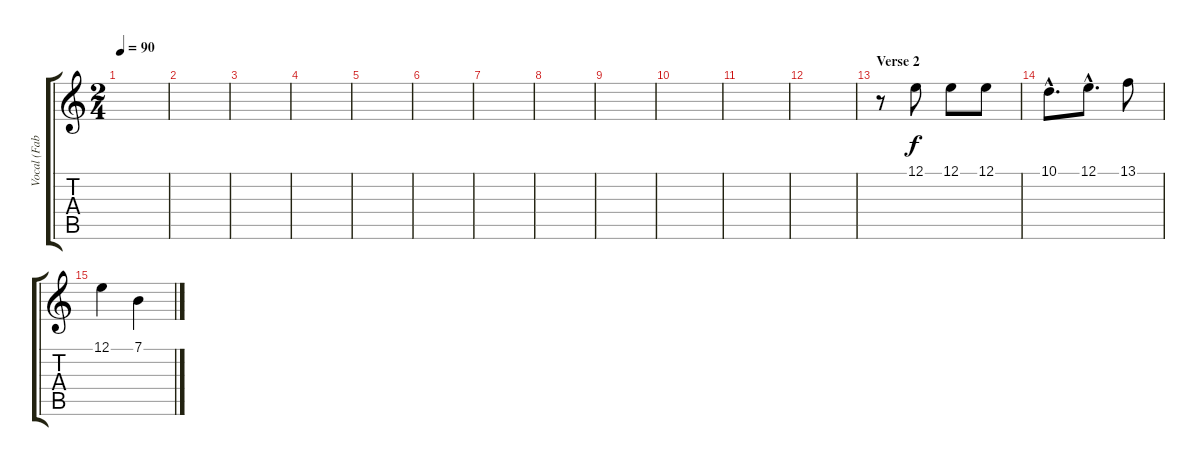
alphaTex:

\track ("Vocal (Fabio Lione)" "Vocal (Fab") {instrument rockorgan}
\staff {score tabs}
\tuning (E4 B3 G3 D3 A2 E2) {hide}
\ts (2 4)
\tempo 90
\clef g2
\ks c
|
|
|
|
|
|
|
|
|
|
|
|
\section ("" "Verse 2")
r.8 12.1.8 12.1.8 12.1.8 |
10.1{hac}.8{d} 12.1{hac}.8{d} 13.1.8 |
12.1.4 7.1.4
